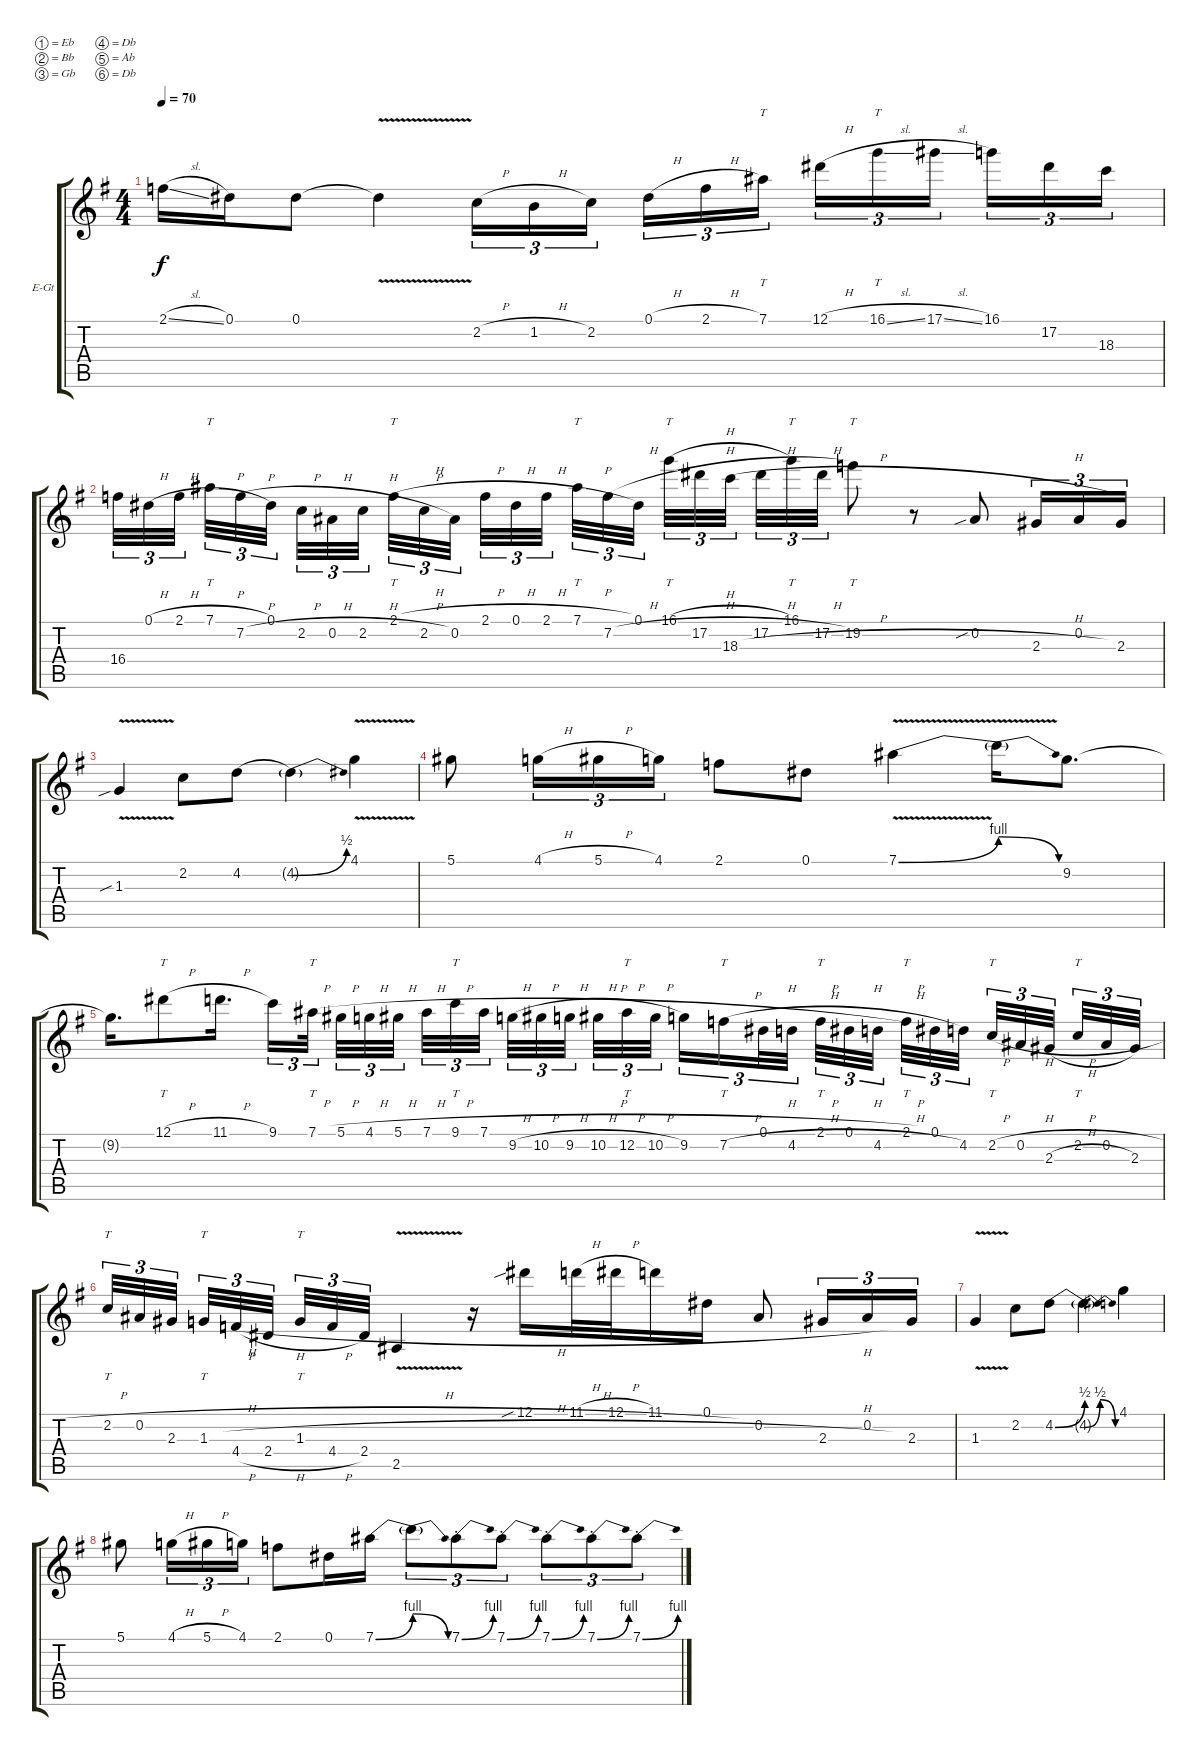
\bracketExtendMode groupsimilarinstruments
\firstSystemTrackNameOrientation horizontal
\otherSystemsTrackNameOrientation horizontal
\track ("Вячеслав Молчанов" "E-Gt") {instrument distortionguitar}
\staff {score tabs}
\tuning (Eb4 Bb3 Gb3 Db3 Ab2 Db2)
\ts (4 4)
\tempo 70
\clef g2
\ks eminor
2.1{sl}.16{dy f} 0.1.16 0.1.8 0.1{v t}.4 2.2{h}.16{tu (3 2)} 1.2{h}.16{tu (3 2)} 2.2.16{tu (3 2)} 0.1{h}.16{tu (3 2)} 2.1{h}.16{tu (3 2)} 7.1.16{tt tu (3 2)} 12.1{h}.16{tu (3 2)} 16.1{sl}.16{tt tu (3 2)} 17.1{sl}.16{tu (3 2)} 16.1.16{tu (3 2)} 17.2.16{tu (3 2)} 18.3.16{tu (3 2)} |
16.4.32{tu (3 2)} 0.1{h}.32{tu (3 2)} 2.1{h}.32{tu (3 2)} 7.1{h}.32{tt tu (3 2)} 7.2{h}.32{tu (3 2)} 0.1.32{tu (3 2)} 2.2{h}.32{tu (3 2)} 0.2{h}.32{tu (3 2)} 2.2{h}.32{tu (3 2)} 2.1{h}.32{tt tu (3 2)} 2.2{h}.32{tu (3 2)} 0.2.32{tu (3 2)} 2.1{h}.32{tu (3 2)} 0.1{h}.32{tu (3 2)} 2.1{h}.32{tu (3 2)} 7.1{h}.32{tt tu (3 2)} 7.2{h}.32{tu (3 2)} 0.1.32{tu (3 2)} 16.1{h}.32{tt tu (3 2)} 17.2{h}.32{tu (3 2)} 18.3{h}.32{tu (3 2)} 17.2{h}.32{tu (3 2)} 16.1.32{tt tu (3 2)} 17.2{h}.32{tu (3 2)} 19.2.8{tt} r.8 0.2{sib}.8 2.3{h}.16{tu (3 2)} 0.2.16{tu (3 2)} 2.3.16{tu (3 2)} |
1.3{v sib}.4 2.2.8 4.2{be (hold 0 0 60 0)}.8 4.2{be (bend 0 0 60 2) t}.4 4.1{v}.4 |
5.1.8 4.1{h}.16{tu (3 2)} 5.1{h}.16{tu (3 2)} 4.1.16{tu (3 2)} 2.1.8 0.1.8 7.1{be (bend 0 0 60 4) v}.4 7.1{be (release 0 4 60 0) t}.16 9.2.8{d} |
9.2{t}.16{d} 12.1{h}.8{tt} 11.1{h}.16{d} 9.1.16{tu (3 2)} 7.1{h}.32{tt tu (3 2)} 5.1{h}.32{tu (3 2)} 4.1{h}.32{tu (3 2)} 5.1{h}.32{tu (3 2)} 7.1{h}.32{tu (3 2)} 9.1{h}.32{tt tu (3 2)} 7.1{h}.32{tu (3 2)} 9.2{h}.32{tu (3 2)} 10.2{h}.32{tu (3 2)} 9.2{h}.32{tu (3 2)} 10.2{h}.32{tu (3 2)} 12.2{h}.32{tt tu (3 2)} 10.2{h}.32{tu (3 2)} 9.2.16{tu (3 2)} 7.2{h}.16{tt tu (3 2)} 0.1{h}.32{tu (3 2)} 4.2{h}.32{tu (3 2)} 2.1{h}.32{tt tu (3 2)} 0.1{h}.32{tu (3 2)} 4.2{h}.32{tu (3 2)} 2.1{h}.32{tt tu (3 2)} 0.1.32{tu (3 2)} 4.2.32{tu (3 2)} 2.2{h}.32{tt tu (3 2)} 0.2{h}.32{tu (3 2)} 2.3{h}.32{tu (3 2)} 2.2{h}.32{tt tu (3 2)} 0.2{h}.32{tu (3 2)} 2.3.32{tu (3 2)} |
2.2{h}.32{tt tu (3 2)} 0.2{h}.32{tu (3 2)} 2.3.32{tu (3 2)} 1.3{h}.32{tt tu (3 2)} 4.4{h}.32{tu (3 2)} 2.4{h}.32{tu (3 2)} 1.3{h}.32{tt tu (3 2)} 4.4{h}.32{tu (3 2)} 2.4.32{tu (3 2)} 2.5{v}.4 r.16 12.1{sib}.16 11.1{h}.32 12.1{h}.32 11.1.16 0.1.16 0.2.8 2.3{h}.16{tu (3 2)} 0.2.16{tu (3 2)} 2.3.16{tu (3 2)} |
1.3{v}.4 2.2.8 4.2{be (bend 0 0 60 2)}.8 4.2{be (bendrelease 0 0 30 2 30 2 60 0) t}.4 4.1.4 |
5.1.8 4.1{h}.16{tu (3 2)} 5.1{h}.16{tu (3 2)} 4.1.16{tu (3 2)} 2.1.8 0.1.16 7.1{be (bend 0 0 60 4)}.16 7.1{be (release 0 4 60 0) t}.8{tu (3 2)} 7.1{be (bend 0 0 60 4) st}.8{tu (3 2)} 7.1{be (bend 0 0 60 4) st}.8{tu (3 2)} 7.1{be (bend 0 0 60 4) st}.8{tu (3 2)} 7.1{be (bend 0 0 60 4) st}.8{tu (3 2)} 7.1{be (bend 0 0 60 4) st}.8{tu (3 2)}
